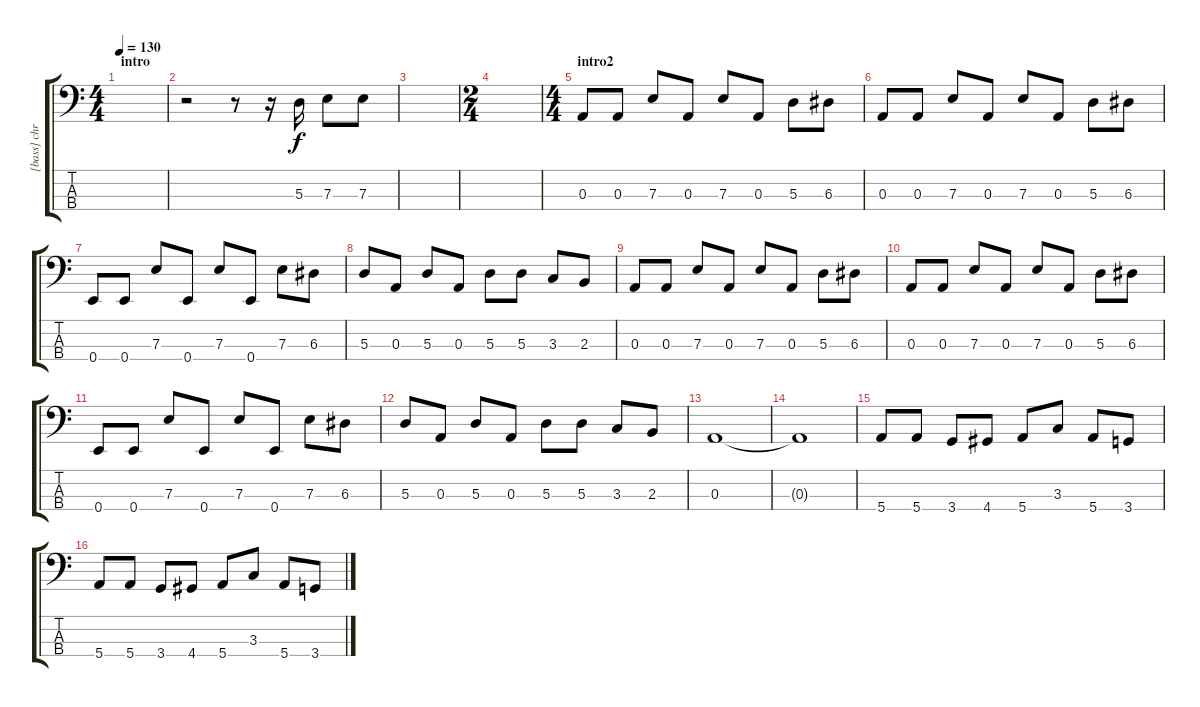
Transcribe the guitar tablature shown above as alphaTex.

\track ("[bass] chris - doubled" "[bass] chr") {instrument electricbassfinger}
\staff {score tabs}
\tuning (G2 D2 A1 E1) {hide}
\ts (4 4)
\section ("" "intro")
\tempo 130
\clef f4
\ks c
|
r.2 r.8 r.16 5.3.16 7.3.8 7.3.8 |
|
\ts (2 4)
|
\ts (4 4)
\section ("" "intro2")
0.3.8 0.3.8 7.3.8 0.3.8 7.3.8 0.3.8 5.3.8 6.3.8 |
0.3.8 0.3.8 7.3.8 0.3.8 7.3.8 0.3.8 5.3.8 6.3.8 |
0.4.8 0.4.8 7.3.8 0.4.8 7.3.8 0.4.8 7.3.8 6.3.8 |
5.3.8 0.3.8 5.3.8 0.3.8 5.3.8 5.3.8 3.3.8 2.3.8 |
0.3.8 0.3.8 7.3.8 0.3.8 7.3.8 0.3.8 5.3.8 6.3.8 |
0.3.8 0.3.8 7.3.8 0.3.8 7.3.8 0.3.8 5.3.8 6.3.8 |
0.4.8 0.4.8 7.3.8 0.4.8 7.3.8 0.4.8 7.3.8 6.3.8 |
5.3.8 0.3.8 5.3.8 0.3.8 5.3.8 5.3.8 3.3.8 2.3.8 |
0.3.1 |
0.3{t}.1 |
5.4.8 5.4.8 3.4.8 4.4.8 5.4.8 3.3.8 5.4.8 3.4.8 |
5.4.8 5.4.8 3.4.8 4.4.8 5.4.8 3.3.8 5.4.8 3.4.8
